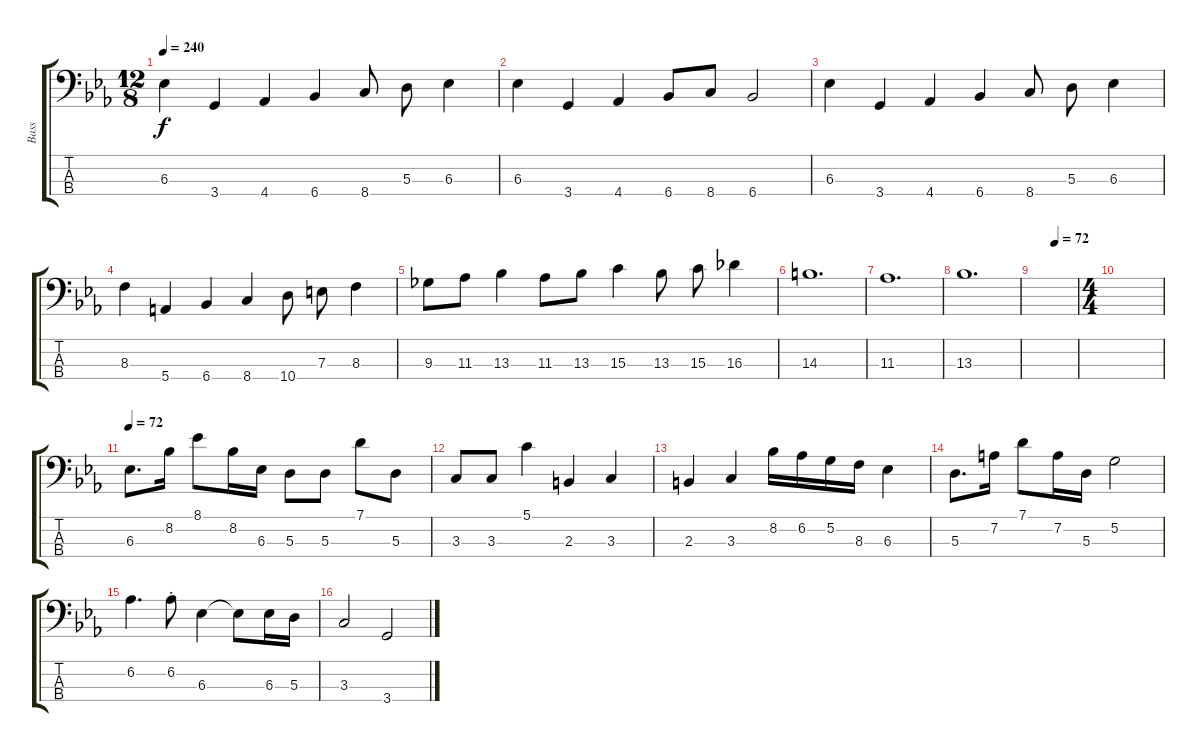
\track ("Bass" "Bass") {instrument electricbassfinger}
\staff {score tabs}
\tuning (G2 D2 A1 E1) {hide}
\ts (12 8)
\tempo 240
\clef f4
\ks eb
6.3.4{dy f} 3.4.4 4.4.4 6.4.4 8.4.8 5.3.8 6.3.4 |
6.3.4 3.4.4 4.4.4 6.4.8 8.4.8 6.4.2 |
6.3.4 3.4.4 4.4.4 6.4.4 8.4.8 5.3.8 6.3.4 |
8.3.4 5.4.4 6.4.4 8.4.4 10.4.8 7.3.8 8.3.4 |
9.3.8 11.3.8 13.3.4 11.3.8 13.3.8 15.3.4 13.3.8 15.3.8 16.3.4 |
14.3.1{d} |
11.3.1{d} |
13.3.1{d} |
\tempo (72 0.5)
|
\ts (4 4)
|
\tempo 72
6.3.8{d} 8.2.16 8.1.8 8.2.16 6.3.16 5.3.8 5.3.8 7.1.8 5.3.8 |
3.3.8 3.3.8 5.1.4 2.3.4 3.3.4 |
2.3.4 3.3.4 8.2.16 6.2.16 5.2.16 8.3.16 6.3.4 |
5.3.8{d} 7.2.16 7.1.8 7.2.16 5.3.16 5.2.2 |
6.2.4{d} 6.2{st}.8 6.3.4 6.3{t}.8 6.3.16 5.3.16 |
3.3.2 3.4.2
